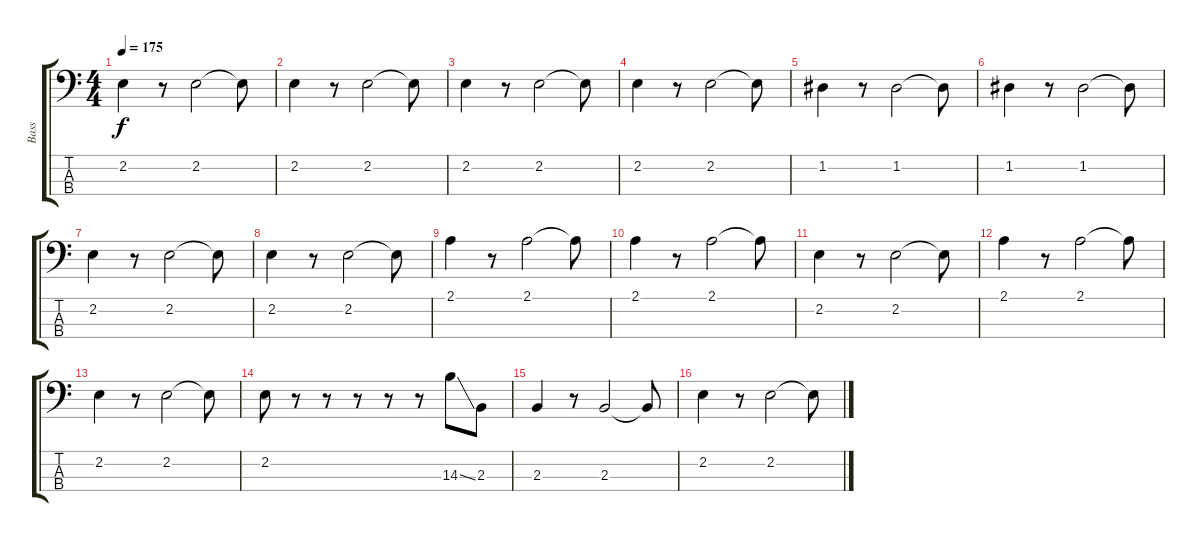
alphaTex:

\track ("Bass" "Bass") {instrument electricbassfinger}
\staff {score tabs}
\tuning (G2 D2 A1 E1) {hide}
\ts (4 4)
\tempo 175
\clef f4
\ks c
2.2.4{dy f} r.8 2.2.2 2.2{t}.8 |
2.2.4 r.8 2.2.2 2.2{t}.8 |
2.2.4 r.8 2.2.2 2.2{t}.8 |
2.2.4 r.8 2.2.2 2.2{t}.8 |
1.2.4 r.8 1.2.2 1.2{t}.8 |
1.2.4 r.8 1.2.2 1.2{t}.8 |
2.2.4 r.8 2.2.2 2.2{t}.8 |
2.2.4 r.8 2.2.2 2.2{t}.8 |
2.1.4 r.8 2.1.2 2.1{t}.8 |
2.1.4 r.8 2.1.2 2.1{t}.8 |
2.2.4 r.8 2.2.2 2.2{t}.8 |
2.1.4 r.8 2.1.2 2.1{t}.8 |
2.2.4 r.8 2.2.2 2.2{t}.8 |
2.2.8 r.8 r.8 r.8 r.8 r.8 14.3{ss}.8 2.3.8 |
2.3.4 r.8 2.3.2 2.3{t}.8 |
2.2.4 r.8 2.2.2 2.2{t}.8
